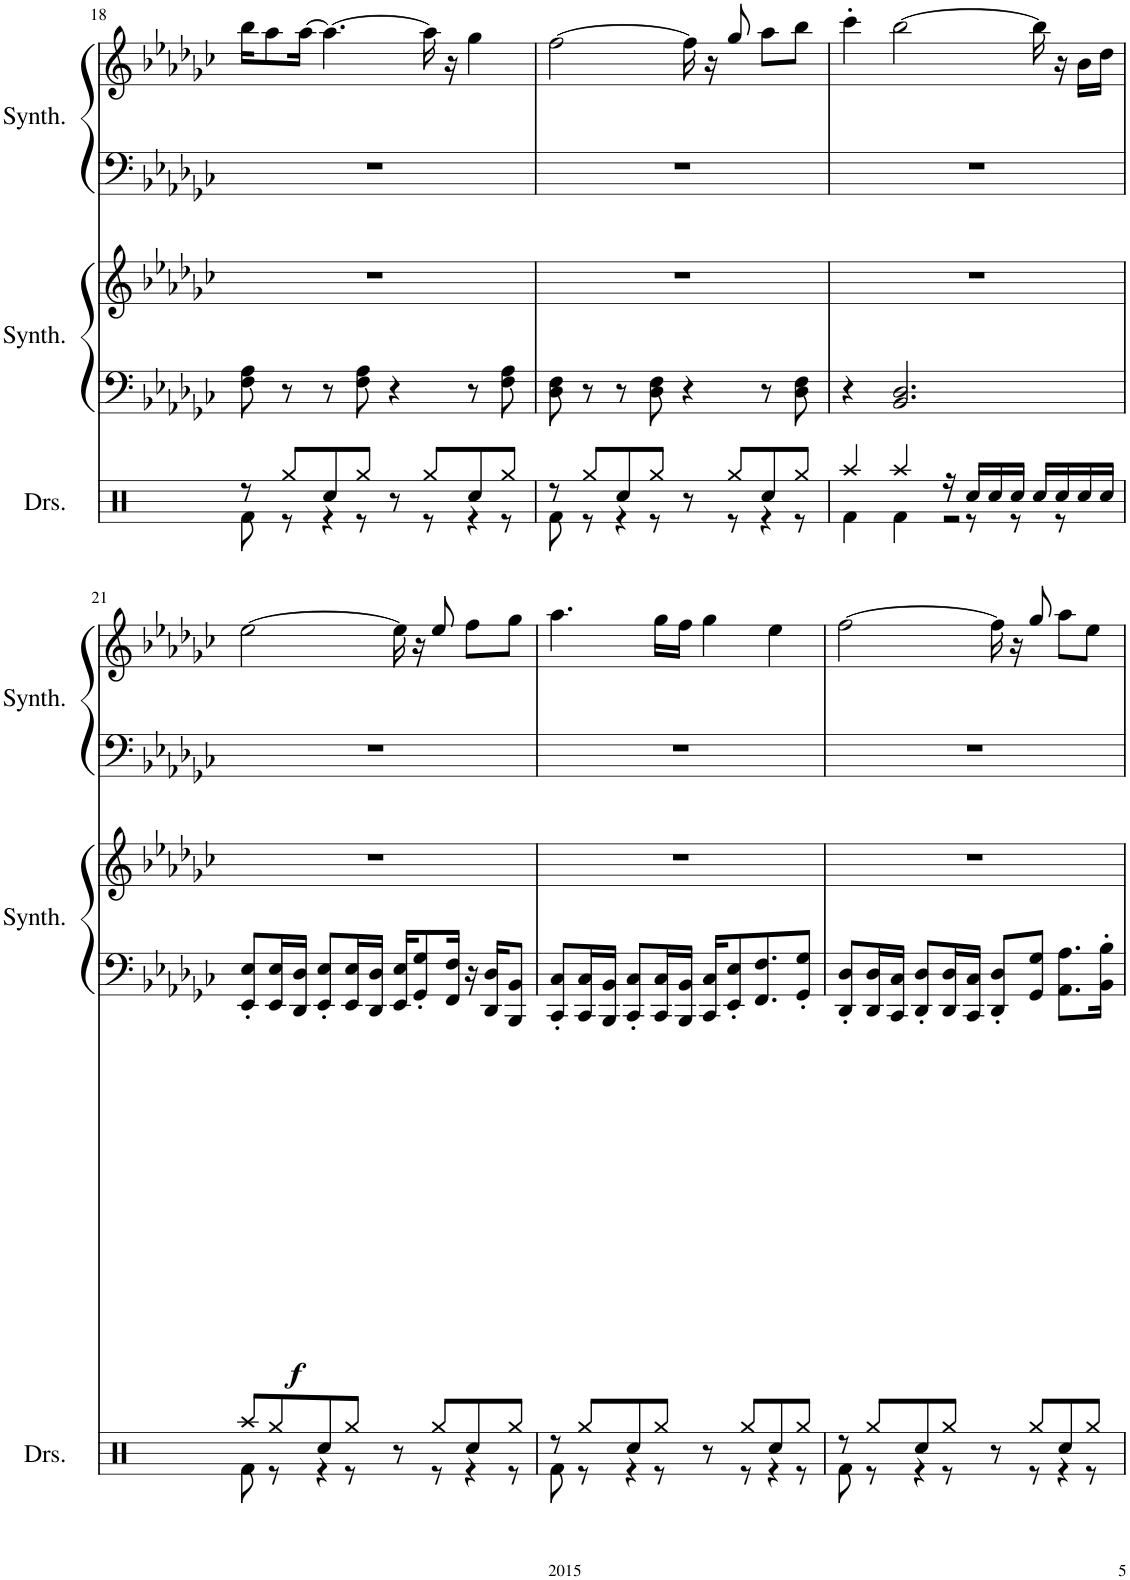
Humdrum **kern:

**kern	**kern	**kern	**dynam	**kern	**kern
*part3	*part2	*part2	*part2	*part1	*part1
*staff5	*staff4	*staff3	*staff3/4	*staff2	*staff1
*I"Drumset	*I"Keyboard Synthesizer	*	*	*I"Keyboard Synthesizer	*
*I'Drs.	*I'Synth.	*	*	*I'Synth.	*
!!LO:PB:g=z
*clefX	*clefF4	*clefG2	*	*clefF4	*clefG2
*k[]	*k[b-e-a-d-g-c-]	*k[b-e-a-d-g-c-]	*	*k[b-e-a-d-g-c-]	*k[b-e-a-d-g-c-]
*M4/4	*M4/4	*M4/4	*	*M4/4	*M4/4
=18	=18	=18	=18	=18	=18
*^	*	*	*	*	*
8r	8Rf\	8F\ 8A-\	1r	.	1r	16bb-\KL
.	.	.	.	.	.	8aa-\
8Rgg/L	8r	8r	.	.	.	.
.	.	.	.	.	.	[16aa-\Jk
8Rcc/	4r	8r	.	.	.	4.aa-\_
8Rgg/J	.	8F\ 8A-\	.	.	.	.
8r	8r	4r	.	.	.	.
8Rgg/L	8r	.	.	.	.	16aa-\]
.	.	.	.	.	.	16r
8Rcc/	4r	8r	.	.	.	4gg-\
8Rgg/J	.	8F\ 8A-\	.	.	.	.
8ryy	8r	8ryy	8ryy	.	8ryy	8ryy
=19	=19	=19	=19	=19	=19	=19
8r	8Rf\	8D-\ 8F\	1r	.	1r	[2ff\
8Rgg/L	8r	8r	.	.	.	.
8Rcc/	4r	8r	.	.	.	.
8Rgg/J	.	8D-\ 8F\	.	.	.	.
8r	8r	4r	.	.	.	16ff\]
.	.	.	.	.	.	16r
8Rgg/L	8r	.	.	.	.	8gg-/
8Rcc/	4r	8r	.	.	.	8aa-\L
8Rgg/J	.	8D-\ 8F\	.	.	.	8bb-\J
8ryy	8r	8ryy	8ryy	.	8ryy	8ryy
=20	=20	=20	=20	=20	=20	=20
4Raa/	4Rf\	4r	1r	.	1r	4ccc-'\
4Raa/	4Rf\	2.BB-/ 2.D-/	.	.	.	[2bb-\
16r	2r	.	.	.	.	.
16Rcc/LL	.	.	.	.	.	.
16Rcc/	.	.	.	.	.	.
16Rcc/JJ	.	.	.	.	.	.
16Rcc/LL	.	.	.	.	.	16bb-\]
16Rcc/	.	.	.	.	.	16r
16Rcc/	.	.	.	.	.	16b-\LL
16Rcc/JJ	.	.	.	.	.	16dd-\JJ
4.ryy	8r	4.ryy	4.ryy	.	4.ryy	4.ryy
.	8r	.	.	.	.	.
.	8r	.	.	.	.	.
!!LO:LB:g=z
=21	=21	=21	=21	=21	=21	=21
!	!	!	!	!LO:DY:b=2	!	!
8Raa/L	8Rf\	8EE-/' 8E-/'L	1r	f	1r	[2ee-\
8Rgg/	8r	16EE-/ 16E-/L	.	.	.	.
.	.	16DD-/ 16D-/JJ	.	.	.	.
8Rcc/	4r	8EE-/' 8E-/'L	.	.	.	.
8Rgg/J	.	16EE-/ 16E-/L	.	.	.	.
.	.	16DD-/ 16D-/JJ	.	.	.	.
8r	8r	16EE-/ 16E-/KL	.	.	.	16ee-\]
.	.	8GG-/' 8G-/'	.	.	.	16r
8Rgg/L	8r	.	.	.	.	8ee-/
.	.	16FF/ 16F/Jk	.	.	.	.
8Rcc/	4r	16r	.	.	.	8ff\L
.	.	16DD-/ 16D-/KL	.	.	.	.
8Rgg/J	.	8BBB-/ 8BB-/J	.	.	.	8gg-\J
8ryy	8r	8ryy	8ryy	.	8ryy	8ryy
=22	=22	=22	=22	=22	=22	=22
8r	8Rf\	8CC-/' 8C-/'L	1r	.	1r	4.aa-\
8Rgg/L	8r	16CC-/ 16C-/L	.	.	.	.
.	.	16BBB-/ 16BB-/JJ	.	.	.	.
8Rcc/	4r	8CC-/' 8C-/'L	.	.	.	.
8Rgg/J	.	16CC-/ 16C-/L	.	.	.	16gg-\LL
.	.	16BBB-/ 16BB-/JJ	.	.	.	16ff\JJ
8r	8r	16CC-/ 16C-/KL	.	.	.	4gg-\
.	.	8EE-/' 8E-/'	.	.	.	.
8Rgg/L	8r	.	.	.	.	.
.	.	8.FF/ 8.F/	.	.	.	.
8Rcc/	4r	.	.	.	.	4ee-\
8Rgg/J	.	8GG-/' 8G-/'J	.	.	.	.
8ryy	8r	8ryy	8ryy	.	8ryy	8ryy
=23	=23	=23	=23	=23	=23	=23
8r	8Rf\	8DD-/' 8D-/'L	1r	.	1r	[2ff\
8Rgg/L	8r	16DD-/ 16D-/L	.	.	.	.
.	.	16CC-/ 16C-/JJ	.	.	.	.
8Rcc/	4r	8DD-/' 8D-/'L	.	.	.	.
8Rgg/J	.	16DD-/ 16D-/L	.	.	.	.
.	.	16CC-/ 16C-/JJ	.	.	.	.
8r	8r	8DD-/' 8D-/'L	.	.	.	16ff\]
.	.	.	.	.	.	16r
8Rgg/L	8r	8GG-/ 8G-/J	.	.	.	8gg-/
8Rcc/	4r	8.AA-\ 8.A-\L	.	.	.	8aa-\L
8Rgg/J	.	.	.	.	.	8ee-\J
.	.	16BB-\' 16B-\'Jk	.	.	.	.
8ryy	8r	8ryy	8ryy	.	8ryy	8ryy
*v	*v	*	*	*	*	*
=	=	=	=	=	=
*-	*-	*-	*-	*-	*-
